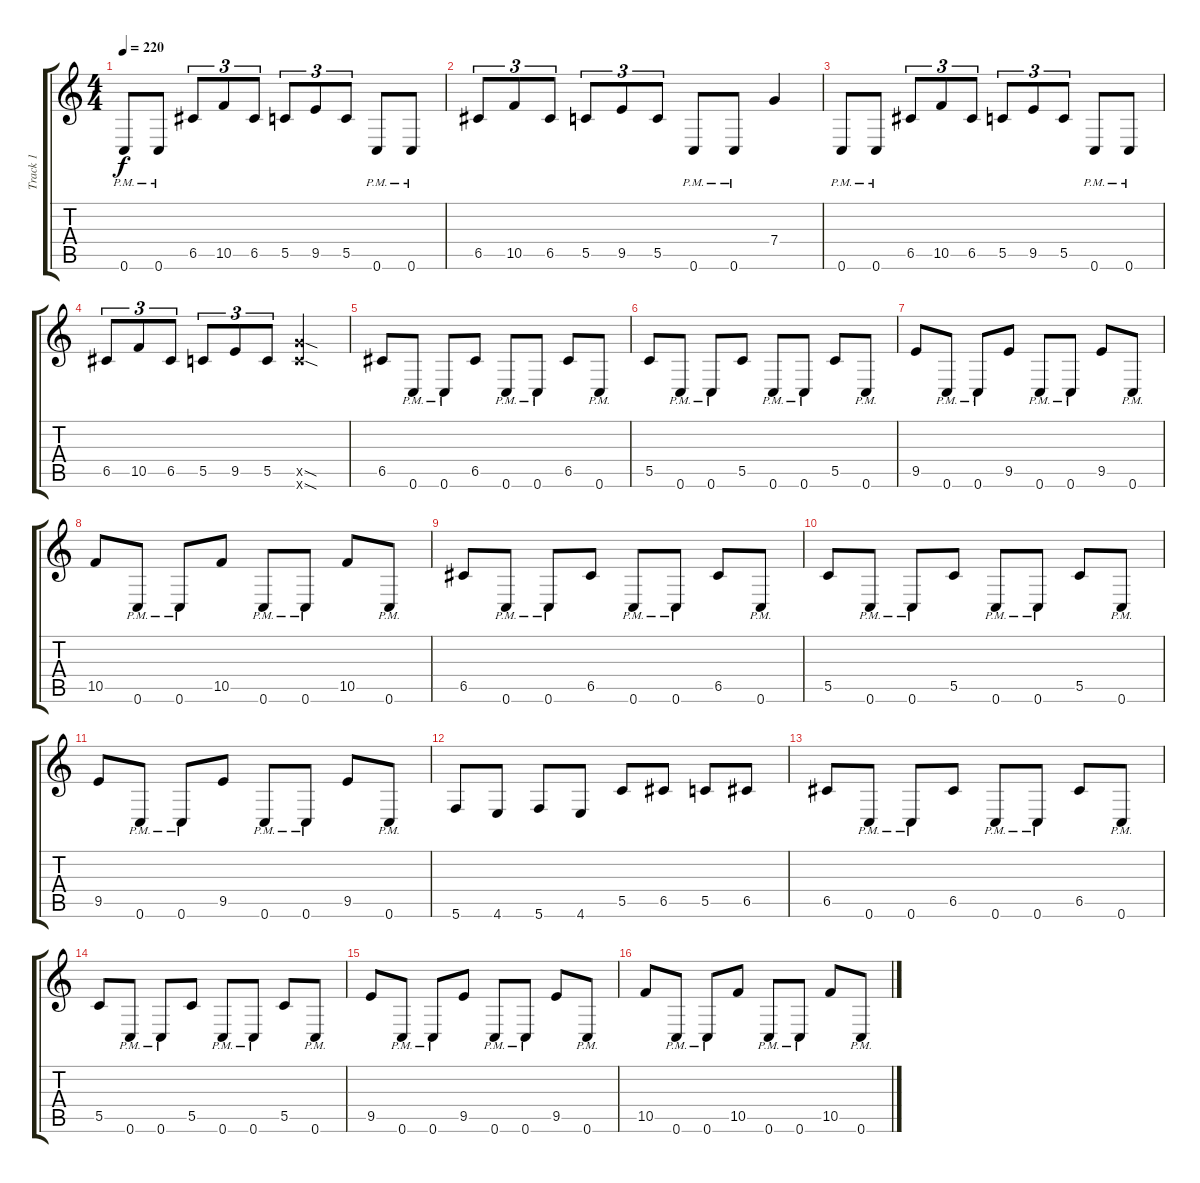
\track ("Track 1" "Track 1") {instrument overdrivenguitar}
\staff {score tabs}
\tuning (D4 A3 F3 C3 G2 C2) {hide}
\ts (4 4)
\tempo 220
\clef g2
\ks c
0.6{pm}.8{dy f} 0.6{pm}.8 6.5.8{tu (3 2)} 10.5.8{tu (3 2)} 6.5.8{tu (3 2)} 5.5.8{tu (3 2)} 9.5.8{tu (3 2)} 5.5.8{tu (3 2)} 0.6{pm}.8 0.6{pm}.8 |
6.5.8{tu (3 2)} 10.5.8{tu (3 2)} 6.5.8{tu (3 2)} 5.5.8{tu (3 2)} 9.5.8{tu (3 2)} 5.5.8{tu (3 2)} 0.6{pm}.8 0.6{pm}.8 7.4.4 |
0.6{pm}.8 0.6{pm}.8 6.5.8{tu (3 2)} 10.5.8{tu (3 2)} 6.5.8{tu (3 2)} 5.5.8{tu (3 2)} 9.5.8{tu (3 2)} 5.5.8{tu (3 2)} 0.6{pm}.8 0.6{pm}.8 |
6.5.8{tu (3 2)} 10.5.8{tu (3 2)} 6.5.8{tu (3 2)} 5.5.8{tu (3 2)} 9.5.8{tu (3 2)} 5.5.8{tu (3 2)} (12.5{sod x} 12.6{sod x}).2 |
6.5.8 0.6{pm}.8 0.6{pm}.8 6.5.8 0.6{pm}.8 0.6{pm}.8 6.5.8 0.6{pm}.8 |
5.5.8 0.6{pm}.8 0.6{pm}.8 5.5.8 0.6{pm}.8 0.6{pm}.8 5.5.8 0.6{pm}.8 |
9.5.8 0.6{pm}.8 0.6{pm}.8 9.5.8 0.6{pm}.8 0.6{pm}.8 9.5.8 0.6{pm}.8 |
10.5.8 0.6{pm}.8 0.6{pm}.8 10.5.8 0.6{pm}.8 0.6{pm}.8 10.5.8 0.6{pm}.8 |
6.5.8 0.6{pm}.8 0.6{pm}.8 6.5.8 0.6{pm}.8 0.6{pm}.8 6.5.8 0.6{pm}.8 |
5.5.8 0.6{pm}.8 0.6{pm}.8 5.5.8 0.6{pm}.8 0.6{pm}.8 5.5.8 0.6{pm}.8 |
9.5.8 0.6{pm}.8 0.6{pm}.8 9.5.8 0.6{pm}.8 0.6{pm}.8 9.5.8 0.6{pm}.8 |
5.6.8 4.6.8 5.6.8 4.6.8 5.5.8 6.5.8 5.5.8 6.5.8 |
6.5.8 0.6{pm}.8 0.6{pm}.8 6.5.8 0.6{pm}.8 0.6{pm}.8 6.5.8 0.6{pm}.8 |
5.5.8 0.6{pm}.8 0.6{pm}.8 5.5.8 0.6{pm}.8 0.6{pm}.8 5.5.8 0.6{pm}.8 |
9.5.8 0.6{pm}.8 0.6{pm}.8 9.5.8 0.6{pm}.8 0.6{pm}.8 9.5.8 0.6{pm}.8 |
10.5.8 0.6{pm}.8 0.6{pm}.8 10.5.8 0.6{pm}.8 0.6{pm}.8 10.5.8 0.6{pm}.8
